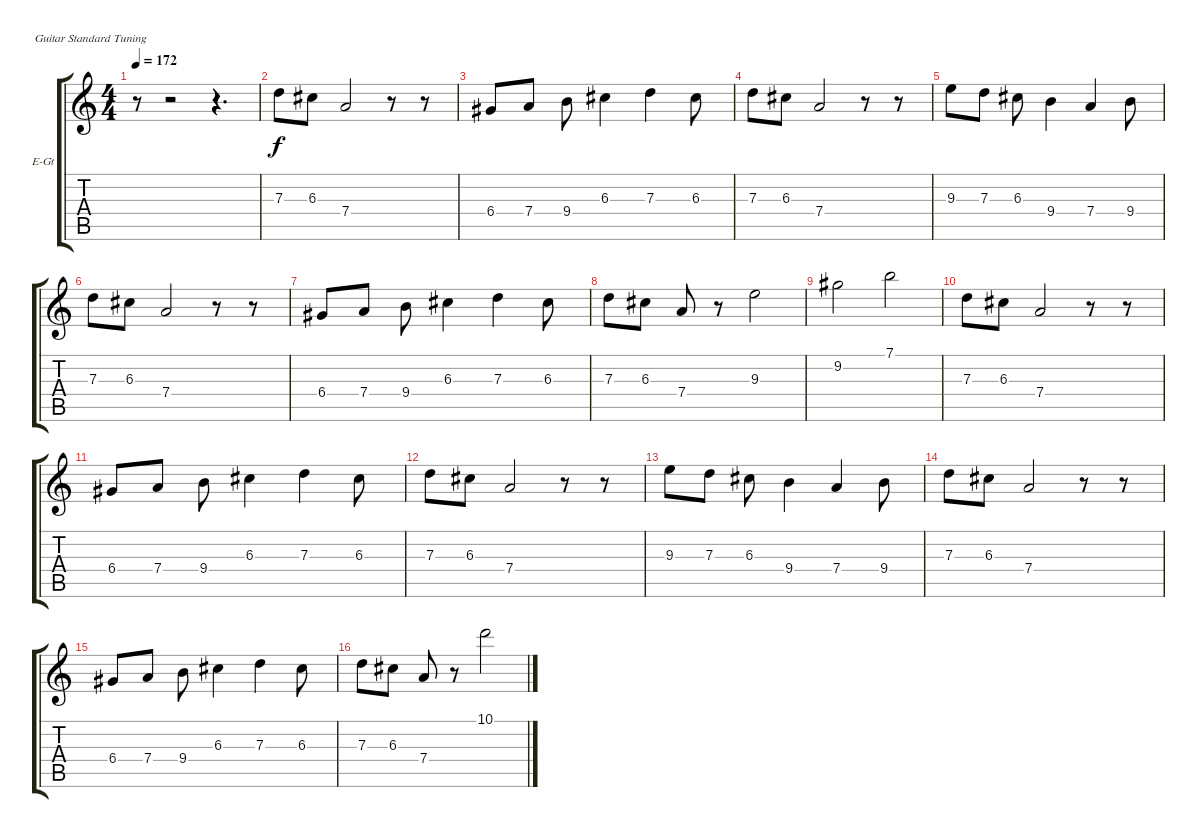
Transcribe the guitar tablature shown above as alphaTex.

\bracketExtendMode groupsimilarinstruments
\firstSystemTrackNameOrientation horizontal
\otherSystemsTrackNameOrientation horizontal
\track ("Гитара" "E-Gt") {instrument overdrivenguitar}
\staff {score tabs}
\tuning (E4 B3 G3 D3 A2 E2)
\ts (4 4)
\tempo 172
\clef g2
\ks c
r.8{dy f} r.2 r.4{d} |
7.3.8 6.3.8 7.4.2 r.8 r.8 |
6.4.8 7.4.8 9.4.8 6.3.4 7.3.4 6.3.8 |
7.3.8 6.3.8 7.4.2 r.8 r.8 |
9.3.8 7.3.8 6.3.8 9.4.4 7.4.4 9.4.8 |
7.3.8 6.3.8 7.4.2 r.8 r.8 |
6.4.8 7.4.8 9.4.8 6.3.4 7.3.4 6.3.8 |
7.3.8 6.3.8 7.4.8 r.8 9.3.2 |
9.2.2 7.1.2 |
7.3.8 6.3.8 7.4.2 r.8 r.8 |
6.4.8 7.4.8 9.4.8 6.3.4 7.3.4 6.3.8 |
7.3.8 6.3.8 7.4.2 r.8 r.8 |
9.3.8 7.3.8 6.3.8 9.4.4 7.4.4 9.4.8 |
7.3.8 6.3.8 7.4.2 r.8 r.8 |
6.4.8 7.4.8 9.4.8 6.3.4 7.3.4 6.3.8 |
7.3.8 6.3.8 7.4.8 r.8 10.1.2
